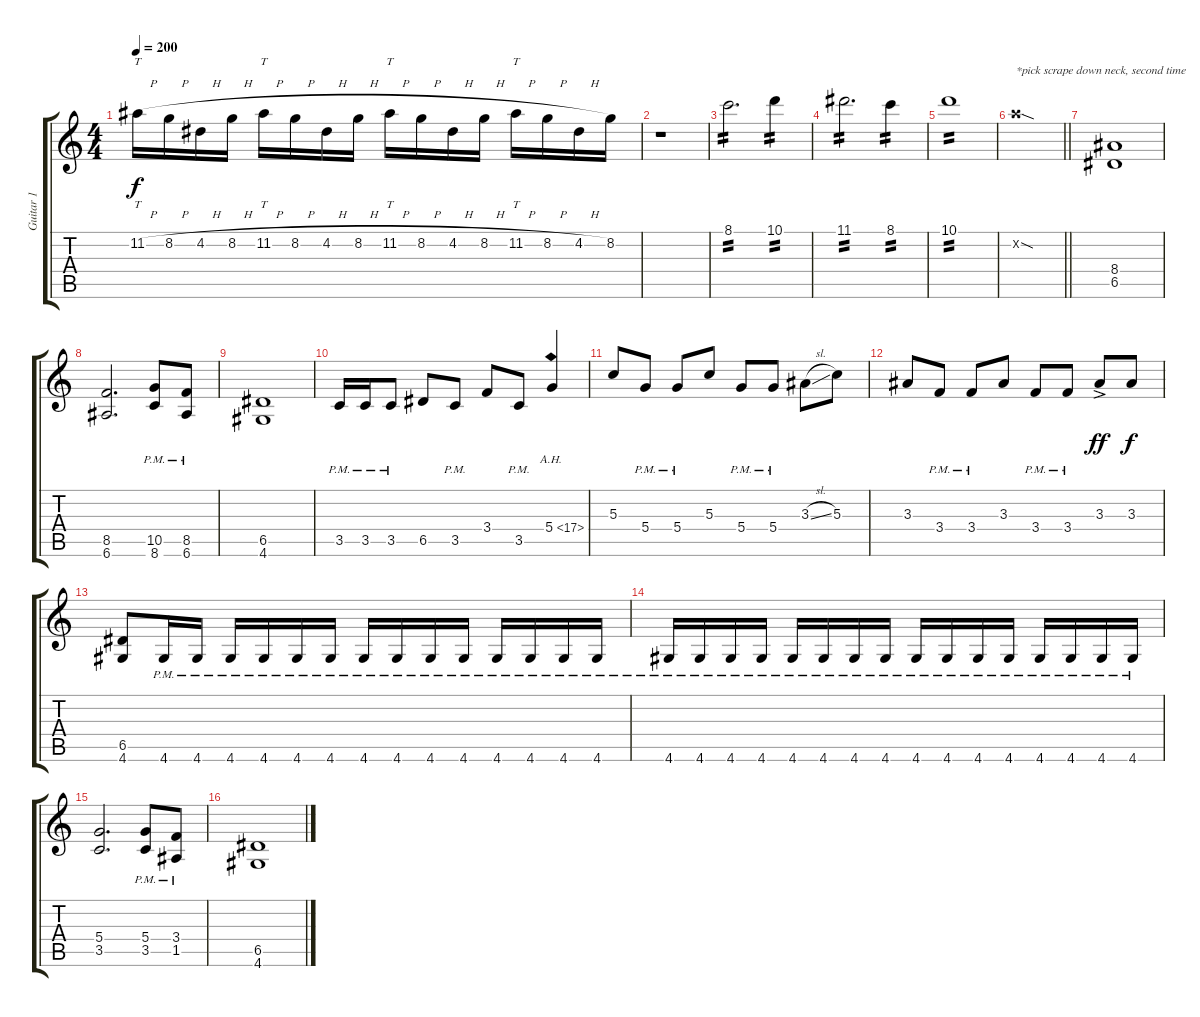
\track ("Guitar 1" "Guitar 1") {instrument distortionguitar}
\staff {score tabs}
\tuning (E4 B3 G3 D3 A2 E2) {hide}
\ts (4 4)
\tempo 200
\clef g2
\ks c
11.2{h}.16{tt dy f} 8.2{h}.16 4.2{h}.16 8.2{h}.16 11.2{h}.16{tt} 8.2{h}.16 4.2{h}.16 8.2{h}.16 11.2{h}.16{tt} 8.2{h}.16 4.2{h}.16 8.2{h}.16 11.2{h}.16{tt} 8.2{h}.16 4.2{h}.16 8.2.16 |
r.1 |
8.1.2{d tp 2} 10.1.4{tp 2} |
11.1.2{d tp 2} 8.1.4{tp 2} |
10.1.1{tp 2} |
\barLineRight lightlight
10.2{sod x}.1{txt "*pick scrape down neck, second time"} |
\section ("" "")
(8.4 6.5).1 |
(8.5 6.6).2{d} (10.5{pm} 8.6{pm}).8 (8.5{pm} 6.6{pm}).8 |
(6.5 4.6).1 |
3.5{pm}.16 3.5{pm}.16 3.5{pm}.8 6.5.8 3.5{pm}.8 3.4.8 3.5{pm}.8 5.4{ah 12}.4 |
5.3.8 5.4{pm}.8 5.4{pm}.8 5.3.8 5.4{pm}.8 5.4{pm}.8 3.3{sl}.8 5.3.8 |
3.3.8 3.4{pm}.8 3.4{pm}.8 3.3.8 3.4{pm}.8 3.4{pm}.8 3.3{ac}.8{dy ff} 3.3.8{dy f} |
(6.5 4.6).8 4.6{pm}.16 4.6{pm}.16 4.6{pm}.16 4.6{pm}.16 4.6{pm}.16 4.6{pm}.16 4.6{pm}.16 4.6{pm}.16 4.6{pm}.16 4.6{pm}.16 4.6{pm}.16 4.6{pm}.16 4.6{pm}.16 4.6{pm}.16 |
4.6{pm}.16 4.6{pm}.16 4.6{pm}.16 4.6{pm}.16 4.6{pm}.16 4.6{pm}.16 4.6{pm}.16 4.6{pm}.16 4.6{pm}.16 4.6{pm}.16 4.6{pm}.16 4.6{pm}.16 4.6{pm}.16 4.6{pm}.16 4.6{pm}.16 4.6{pm}.16 |
(5.4 3.5).2{d} (5.4{pm} 3.5{pm}).8 (3.4{pm} 1.5{pm}).8 |
(6.5 4.6).1
